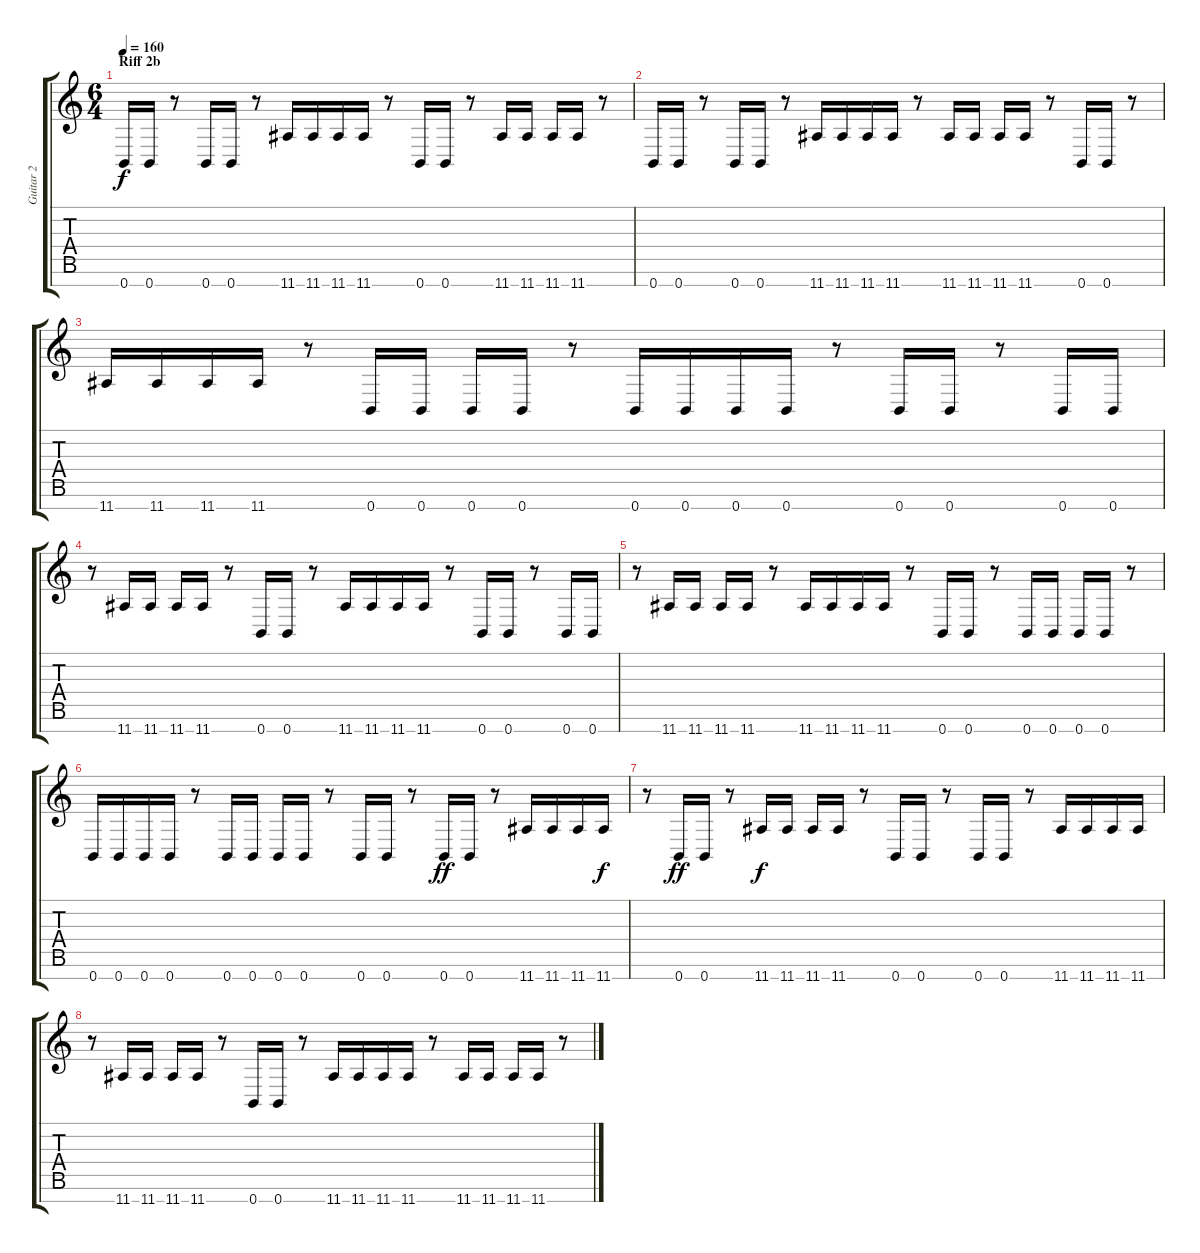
\track ("Guitar 2" "Guitar 2") {instrument distortionguitar}
\staff {score tabs}
\tuning (E4 B3 G3 D3 A2 E2 B1) {hide}
\ts (6 4)
\section ("" "Riff 2b")
\tempo 160
\clef g2
\ks c
0.7.16{dy f} 0.7.16 r.8 0.7.16 0.7.16 r.8 11.7.16 11.7.16 11.7.16 11.7.16 r.8 0.7.16 0.7.16 r.8 11.7.16 11.7.16 11.7.16 11.7.16 r.8 |
0.7.16 0.7.16 r.8 0.7.16 0.7.16 r.8 11.7.16 11.7.16 11.7.16 11.7.16 r.8 11.7.16 11.7.16 11.7.16 11.7.16 r.8 0.7.16 0.7.16 r.8 |
11.7.16 11.7.16 11.7.16 11.7.16 r.8 0.7.16 0.7.16 0.7.16 0.7.16 r.8 0.7.16 0.7.16 0.7.16 0.7.16 r.8 0.7.16 0.7.16 r.8 0.7.16 0.7.16 |
r.8 11.7.16 11.7.16 11.7.16 11.7.16 r.8 0.7.16 0.7.16 r.8 11.7.16 11.7.16 11.7.16 11.7.16 r.8 0.7.16 0.7.16 r.8 0.7.16 0.7.16 |
r.8 11.7.16 11.7.16 11.7.16 11.7.16 r.8 11.7.16 11.7.16 11.7.16 11.7.16 r.8 0.7.16 0.7.16 r.8 0.7.16 0.7.16 0.7.16 0.7.16 r.8 |
0.7.16 0.7.16 0.7.16 0.7.16 r.8 0.7.16 0.7.16 0.7.16 0.7.16 r.8 0.7.16 0.7.16 r.8 0.7.16{dy ff} 0.7.16 r.8 11.7.16 11.7.16 11.7.16 11.7.16{dy f} |
r.8 0.7.16{dy ff} 0.7.16 r.8 11.7.16{dy f} 11.7.16 11.7.16 11.7.16 r.8 0.7.16 0.7.16 r.8 0.7.16 0.7.16 r.8 11.7.16 11.7.16 11.7.16 11.7.16 |
r.8 11.7.16 11.7.16 11.7.16 11.7.16 r.8 0.7.16 0.7.16 r.8 11.7.16 11.7.16 11.7.16 11.7.16 r.8 11.7.16 11.7.16 11.7.16 11.7.16 r.8
